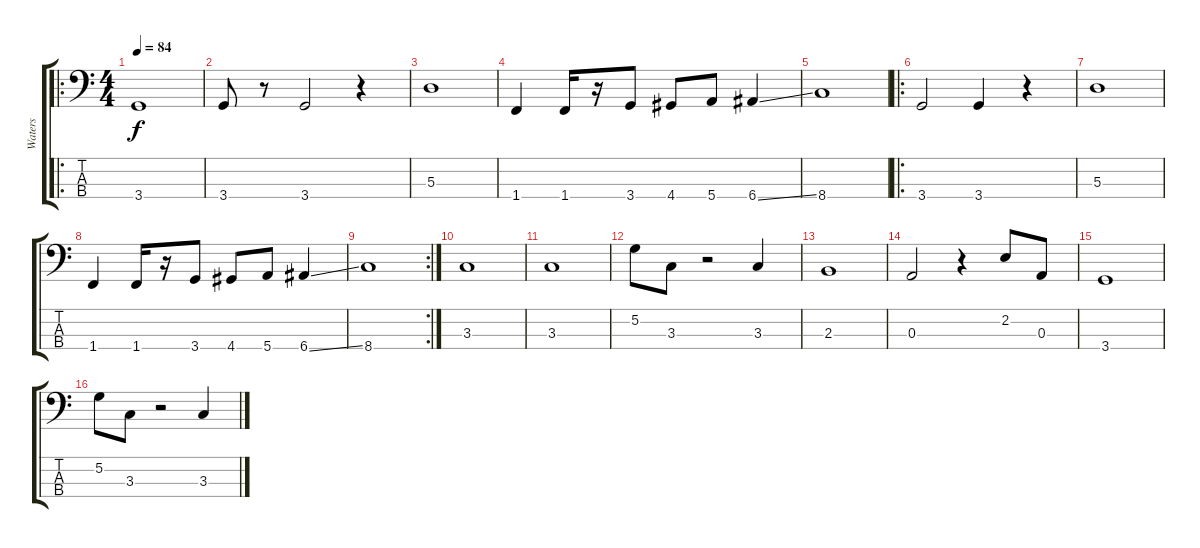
\track ("Waters" "Waters") {instrument electricbasspick}
\staff {score tabs}
\tuning (G2 D2 A1 E1) {hide}
\ro
\ts (4 4)
\tempo 84
\clef f4
\ks c
3.4.1{dy f instrument electricbasspick} |
3.4.8 r.8 3.4.2 r.4 |
5.3.1 |
1.4.4 1.4.16 r.16 3.4.8 4.4.8 5.4.8 6.4{ss}.4 |
8.4.1 |
\ro
3.4.2 3.4.4 r.4 |
5.3.1 |
1.4.4 1.4.16 r.16 3.4.8 4.4.8 5.4.8 6.4{ss}.4 |
\rc 2
8.4.1 |
3.3.1 |
3.3.1 |
5.2.8 3.3.8 r.2 3.3.4 |
2.3.1 |
0.3.2 r.4 2.2.8 0.3.8 |
3.4.1 |
5.2.8 3.3.8 r.2 3.3.4
